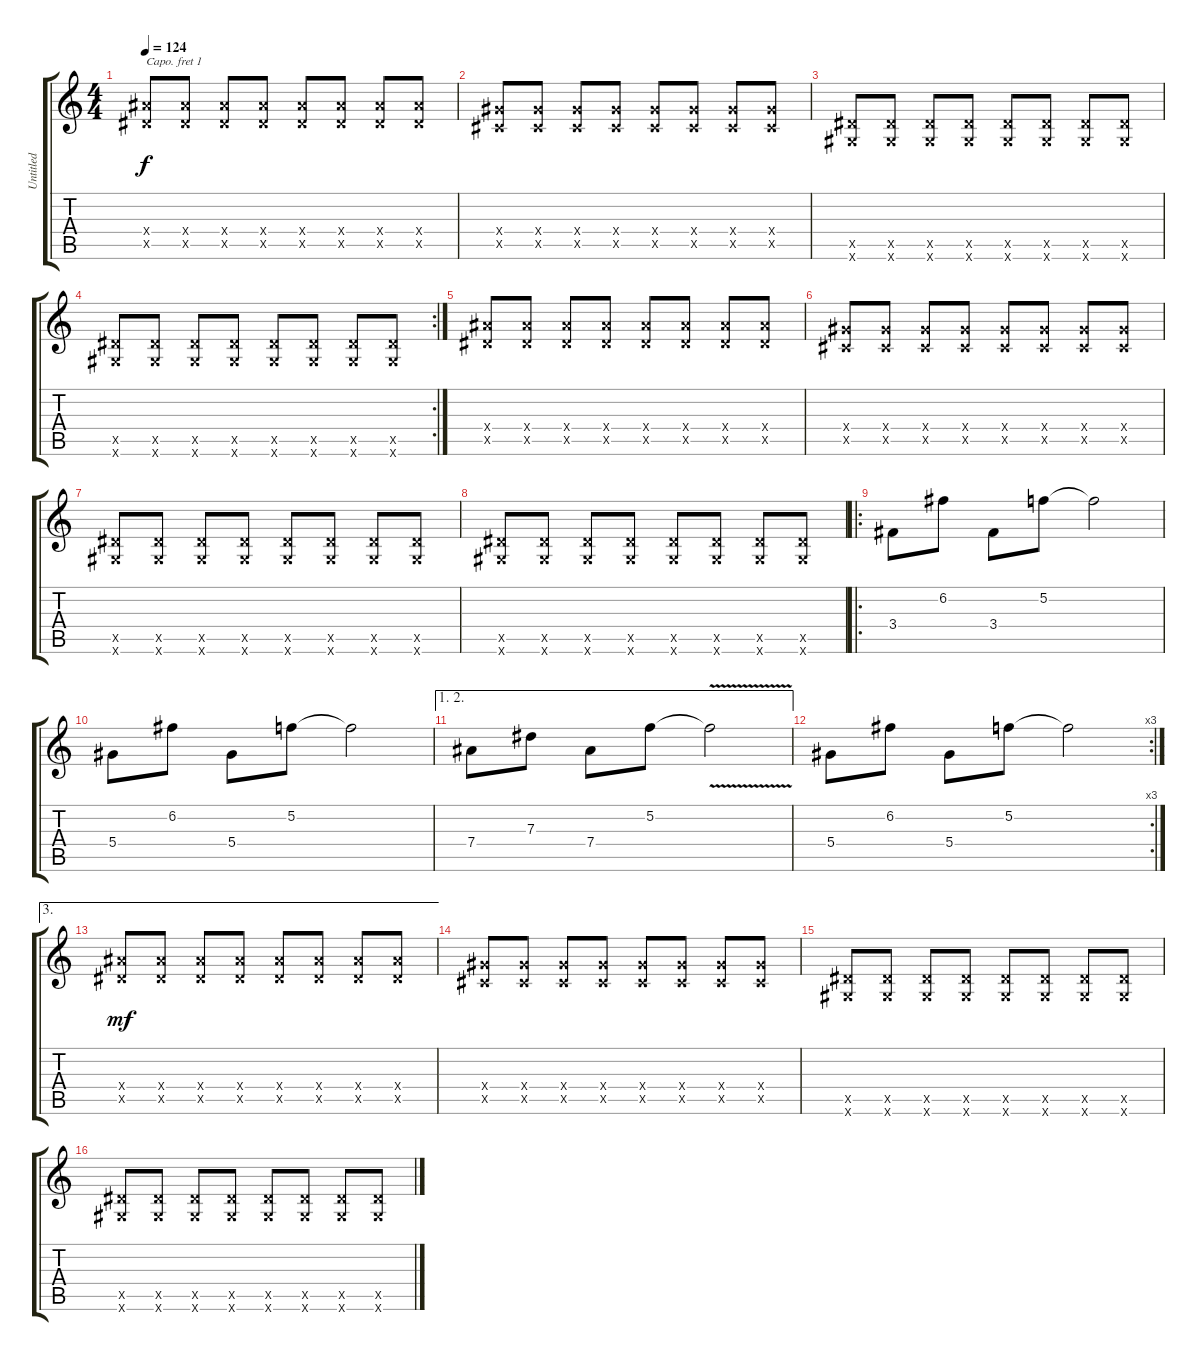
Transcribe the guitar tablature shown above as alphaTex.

\track ("Untitled" "Untitled") {instrument electricguitarmuted}
\staff {score tabs}
\capo 1
\tuning (E4 B3 G3 D3 A2 E2) {hide}
\ts (4 4)
\tempo 124
\clef g2
\ks c
(7.4{x} 5.5{x}).8{dy f} (7.4{x} 5.5{x}).8 (7.4{x} 5.5{x}).8 (7.4{x} 5.5{x}).8 (7.4{x} 5.5{x}).8 (7.4{x} 5.5{x}).8 (7.4{x} 5.5{x}).8 (7.4{x} 5.5{x}).8 |
(5.4{x} 3.5{x}).8 (5.4{x} 3.5{x}).8 (5.4{x} 3.5{x}).8 (5.4{x} 3.5{x}).8 (5.4{x} 3.5{x}).8 (5.4{x} 3.5{x}).8 (5.4{x} 3.5{x}).8 (5.4{x} 3.5{x}).8 |
(5.5{x} 3.6{x}).8 (5.5{x} 3.6{x}).8 (5.5{x} 3.6{x}).8 (5.5{x} 3.6{x}).8 (5.5{x} 3.6{x}).8 (5.5{x} 3.6{x}).8 (5.5{x} 3.6{x}).8 (5.5{x} 3.6{x}).8 |
\rc 2
(5.5{x} 3.6{x}).8 (5.5{x} 3.6{x}).8 (5.5{x} 3.6{x}).8 (5.5{x} 3.6{x}).8 (5.5{x} 3.6{x}).8 (5.5{x} 3.6{x}).8 (5.5{x} 3.6{x}).8 (5.5{x} 3.6{x}).8 |
(7.4{x} 5.5{x}).8 (7.4{x} 5.5{x}).8 (7.4{x} 5.5{x}).8 (7.4{x} 5.5{x}).8 (7.4{x} 5.5{x}).8 (7.4{x} 5.5{x}).8 (7.4{x} 5.5{x}).8 (7.4{x} 5.5{x}).8 |
(5.4{x} 3.5{x}).8 (5.4{x} 3.5{x}).8 (5.4{x} 3.5{x}).8 (5.4{x} 3.5{x}).8 (5.4{x} 3.5{x}).8 (5.4{x} 3.5{x}).8 (5.4{x} 3.5{x}).8 (5.4{x} 3.5{x}).8 |
(5.5{x} 3.6{x}).8 (5.5{x} 3.6{x}).8 (5.5{x} 3.6{x}).8 (5.5{x} 3.6{x}).8 (5.5{x} 3.6{x}).8 (5.5{x} 3.6{x}).8 (5.5{x} 3.6{x}).8 (5.5{x} 3.6{x}).8 |
(5.5{x} 3.6{x}).8 (5.5{x} 3.6{x}).8 (5.5{x} 3.6{x}).8 (5.5{x} 3.6{x}).8 (5.5{x} 3.6{x}).8 (5.5{x} 3.6{x}).8 (5.5{x} 3.6{x}).8 (5.5{x} 3.6{x}).8 |
\ro
3.4.8 6.2.8 3.4.8 5.2.8 5.2{t}.2 |
5.4.8 6.2.8 5.4.8 5.2.8 5.2{t}.2 |
\ae (1 2)
7.4.8 7.3.8 7.4.8 5.2.8 5.2{v t}.2 |
\rc 3
5.4.8 6.2.8 5.4.8 5.2.8 5.2{t}.2 |
\ae 3
(7.4{x} 5.5{x}).8{dy mf} (7.4{x} 5.5{x}).8 (7.4{x} 5.5{x}).8 (7.4{x} 5.5{x}).8 (7.4{x} 5.5{x}).8 (7.4{x} 5.5{x}).8 (7.4{x} 5.5{x}).8 (7.4{x} 5.5{x}).8 |
(5.4{x} 3.5{x}).8 (5.4{x} 3.5{x}).8 (5.4{x} 3.5{x}).8 (5.4{x} 3.5{x}).8 (5.4{x} 3.5{x}).8 (5.4{x} 3.5{x}).8 (5.4{x} 3.5{x}).8 (5.4{x} 3.5{x}).8 |
(5.5{x} 3.6{x}).8 (5.5{x} 3.6{x}).8 (5.5{x} 3.6{x}).8 (5.5{x} 3.6{x}).8 (5.5{x} 3.6{x}).8 (5.5{x} 3.6{x}).8 (5.5{x} 3.6{x}).8 (5.5{x} 3.6{x}).8 |
(5.5{x} 3.6{x}).8 (5.5{x} 3.6{x}).8 (5.5{x} 3.6{x}).8 (5.5{x} 3.6{x}).8 (5.5{x} 3.6{x}).8 (5.5{x} 3.6{x}).8 (5.5{x} 3.6{x}).8 (5.5{x} 3.6{x}).8
